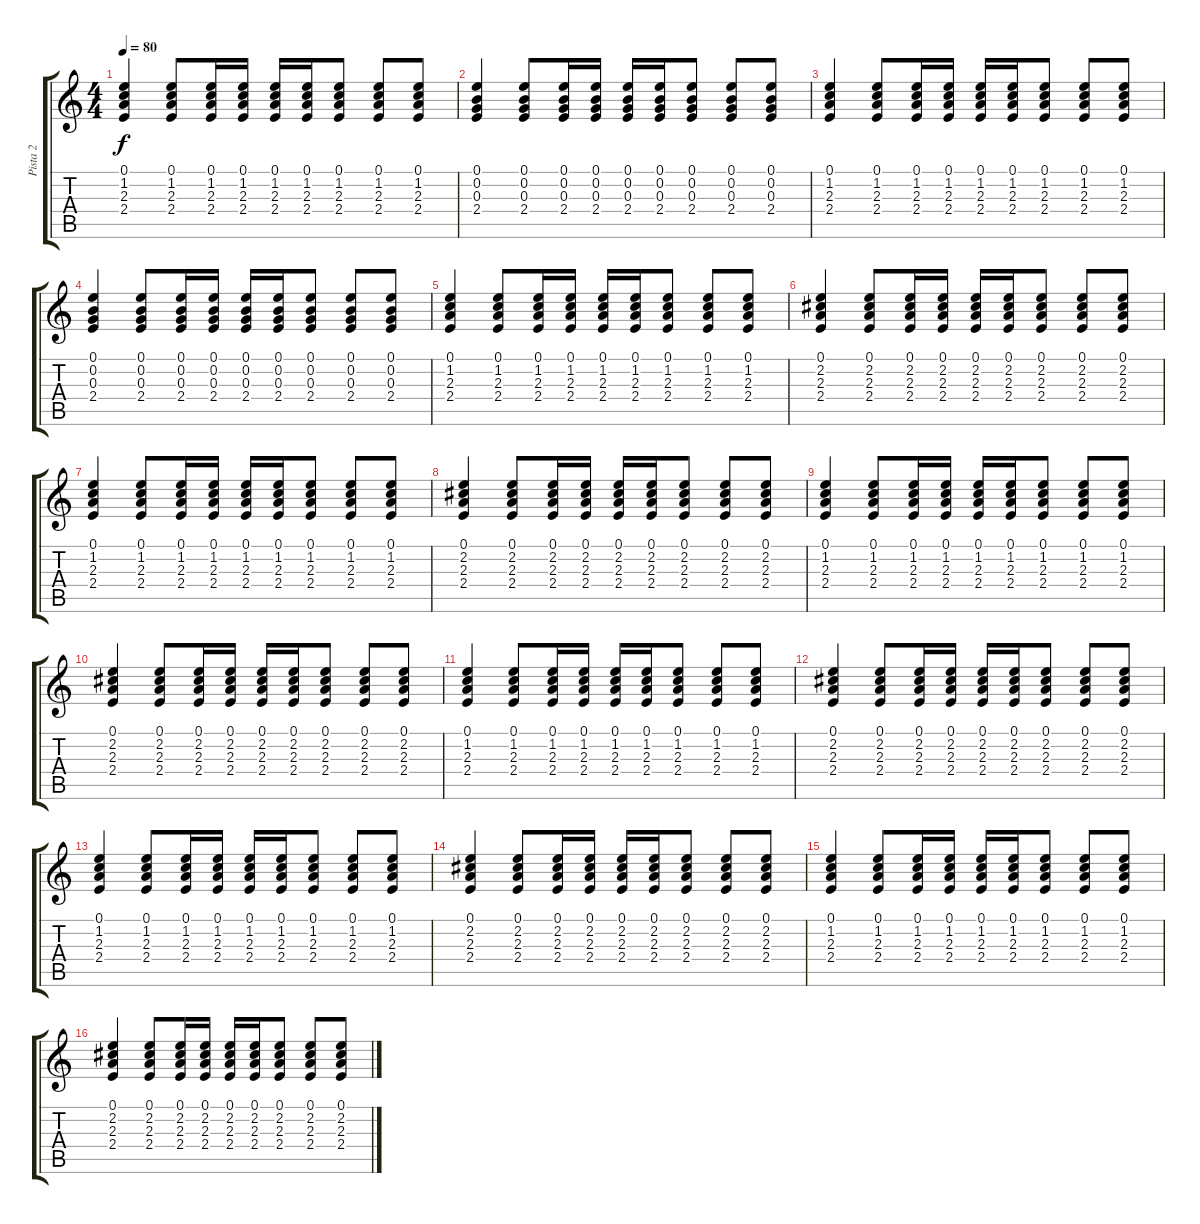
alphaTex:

\track ("Pista 2" "Pista 2") {instrument overdrivenguitar}
\staff {score tabs}
\tuning (E4 B3 G3 D3 A2 E2) {hide}
\ts (4 4)
\tempo 80
\clef g2
\ks c
(0.1 1.2 2.3 2.4).4{dy f} (0.1 1.2 2.3 2.4).8 (0.1 1.2 2.3 2.4).16 (0.1 1.2 2.3 2.4).16 (0.1 1.2 2.3 2.4).16 (0.1 1.2 2.3 2.4).16 (0.1 1.2 2.3 2.4).8 (0.1 1.2 2.3 2.4).8 (0.1 1.2 2.3 2.4).8 |
(0.1 0.2 0.3 2.4).4 (0.1 0.2 0.3 2.4).8 (0.1 0.2 0.3 2.4).16 (0.1 0.2 0.3 2.4).16 (0.1 0.2 0.3 2.4).16 (0.1 0.2 0.3 2.4).16 (0.1 0.2 0.3 2.4).8 (0.1 0.2 0.3 2.4).8 (0.1 0.2 0.3 2.4).8 |
(0.1 1.2 2.3 2.4).4 (0.1 1.2 2.3 2.4).8 (0.1 1.2 2.3 2.4).16 (0.1 1.2 2.3 2.4).16 (0.1 1.2 2.3 2.4).16 (0.1 1.2 2.3 2.4).16 (0.1 1.2 2.3 2.4).8 (0.1 1.2 2.3 2.4).8 (0.1 1.2 2.3 2.4).8 |
(0.1 0.2 0.3 2.4).4 (0.1 0.2 0.3 2.4).8 (0.1 0.2 0.3 2.4).16 (0.1 0.2 0.3 2.4).16 (0.1 0.2 0.3 2.4).16 (0.1 0.2 0.3 2.4).16 (0.1 0.2 0.3 2.4).8 (0.1 0.2 0.3 2.4).8 (0.1 0.2 0.3 2.4).8 |
(0.1 1.2 2.3 2.4).4 (0.1 1.2 2.3 2.4).8 (0.1 1.2 2.3 2.4).16 (0.1 1.2 2.3 2.4).16 (0.1 1.2 2.3 2.4).16 (0.1 1.2 2.3 2.4).16 (0.1 1.2 2.3 2.4).8 (0.1 1.2 2.3 2.4).8 (0.1 1.2 2.3 2.4).8 |
(0.1 2.2 2.3 2.4).4 (0.1 2.2 2.3 2.4).8 (0.1 2.2 2.3 2.4).16 (0.1 2.2 2.3 2.4).16 (0.1 2.2 2.3 2.4).16 (0.1 2.2 2.3 2.4).16 (0.1 2.2 2.3 2.4).8 (0.1 2.2 2.3 2.4).8 (0.1 2.2 2.3 2.4).8 |
(0.1 1.2 2.3 2.4).4 (0.1 1.2 2.3 2.4).8 (0.1 1.2 2.3 2.4).16 (0.1 1.2 2.3 2.4).16 (0.1 1.2 2.3 2.4).16 (0.1 1.2 2.3 2.4).16 (0.1 1.2 2.3 2.4).8 (0.1 1.2 2.3 2.4).8 (0.1 1.2 2.3 2.4).8 |
(0.1 2.2 2.3 2.4).4 (0.1 2.2 2.3 2.4).8 (0.1 2.2 2.3 2.4).16 (0.1 2.2 2.3 2.4).16 (0.1 2.2 2.3 2.4).16 (0.1 2.2 2.3 2.4).16 (0.1 2.2 2.3 2.4).8 (0.1 2.2 2.3 2.4).8 (0.1 2.2 2.3 2.4).8 |
(0.1 1.2 2.3 2.4).4 (0.1 1.2 2.3 2.4).8 (0.1 1.2 2.3 2.4).16 (0.1 1.2 2.3 2.4).16 (0.1 1.2 2.3 2.4).16 (0.1 1.2 2.3 2.4).16 (0.1 1.2 2.3 2.4).8 (0.1 1.2 2.3 2.4).8 (0.1 1.2 2.3 2.4).8 |
(0.1 2.2 2.3 2.4).4 (0.1 2.2 2.3 2.4).8 (0.1 2.2 2.3 2.4).16 (0.1 2.2 2.3 2.4).16 (0.1 2.2 2.3 2.4).16 (0.1 2.2 2.3 2.4).16 (0.1 2.2 2.3 2.4).8 (0.1 2.2 2.3 2.4).8 (0.1 2.2 2.3 2.4).8 |
(0.1 1.2 2.3 2.4).4 (0.1 1.2 2.3 2.4).8 (0.1 1.2 2.3 2.4).16 (0.1 1.2 2.3 2.4).16 (0.1 1.2 2.3 2.4).16 (0.1 1.2 2.3 2.4).16 (0.1 1.2 2.3 2.4).8 (0.1 1.2 2.3 2.4).8 (0.1 1.2 2.3 2.4).8 |
(0.1 2.2 2.3 2.4).4 (0.1 2.2 2.3 2.4).8 (0.1 2.2 2.3 2.4).16 (0.1 2.2 2.3 2.4).16 (0.1 2.2 2.3 2.4).16 (0.1 2.2 2.3 2.4).16 (0.1 2.2 2.3 2.4).8 (0.1 2.2 2.3 2.4).8 (0.1 2.2 2.3 2.4).8 |
(0.1 1.2 2.3 2.4).4 (0.1 1.2 2.3 2.4).8 (0.1 1.2 2.3 2.4).16 (0.1 1.2 2.3 2.4).16 (0.1 1.2 2.3 2.4).16 (0.1 1.2 2.3 2.4).16 (0.1 1.2 2.3 2.4).8 (0.1 1.2 2.3 2.4).8 (0.1 1.2 2.3 2.4).8 |
(0.1 2.2 2.3 2.4).4 (0.1 2.2 2.3 2.4).8 (0.1 2.2 2.3 2.4).16 (0.1 2.2 2.3 2.4).16 (0.1 2.2 2.3 2.4).16 (0.1 2.2 2.3 2.4).16 (0.1 2.2 2.3 2.4).8 (0.1 2.2 2.3 2.4).8 (0.1 2.2 2.3 2.4).8 |
(0.1 1.2 2.3 2.4).4 (0.1 1.2 2.3 2.4).8 (0.1 1.2 2.3 2.4).16 (0.1 1.2 2.3 2.4).16 (0.1 1.2 2.3 2.4).16 (0.1 1.2 2.3 2.4).16 (0.1 1.2 2.3 2.4).8 (0.1 1.2 2.3 2.4).8 (0.1 1.2 2.3 2.4).8 |
(0.1 2.2 2.3 2.4).4 (0.1 2.2 2.3 2.4).8 (0.1 2.2 2.3 2.4).16 (0.1 2.2 2.3 2.4).16 (0.1 2.2 2.3 2.4).16 (0.1 2.2 2.3 2.4).16 (0.1 2.2 2.3 2.4).8 (0.1 2.2 2.3 2.4).8 (0.1 2.2 2.3 2.4).8
